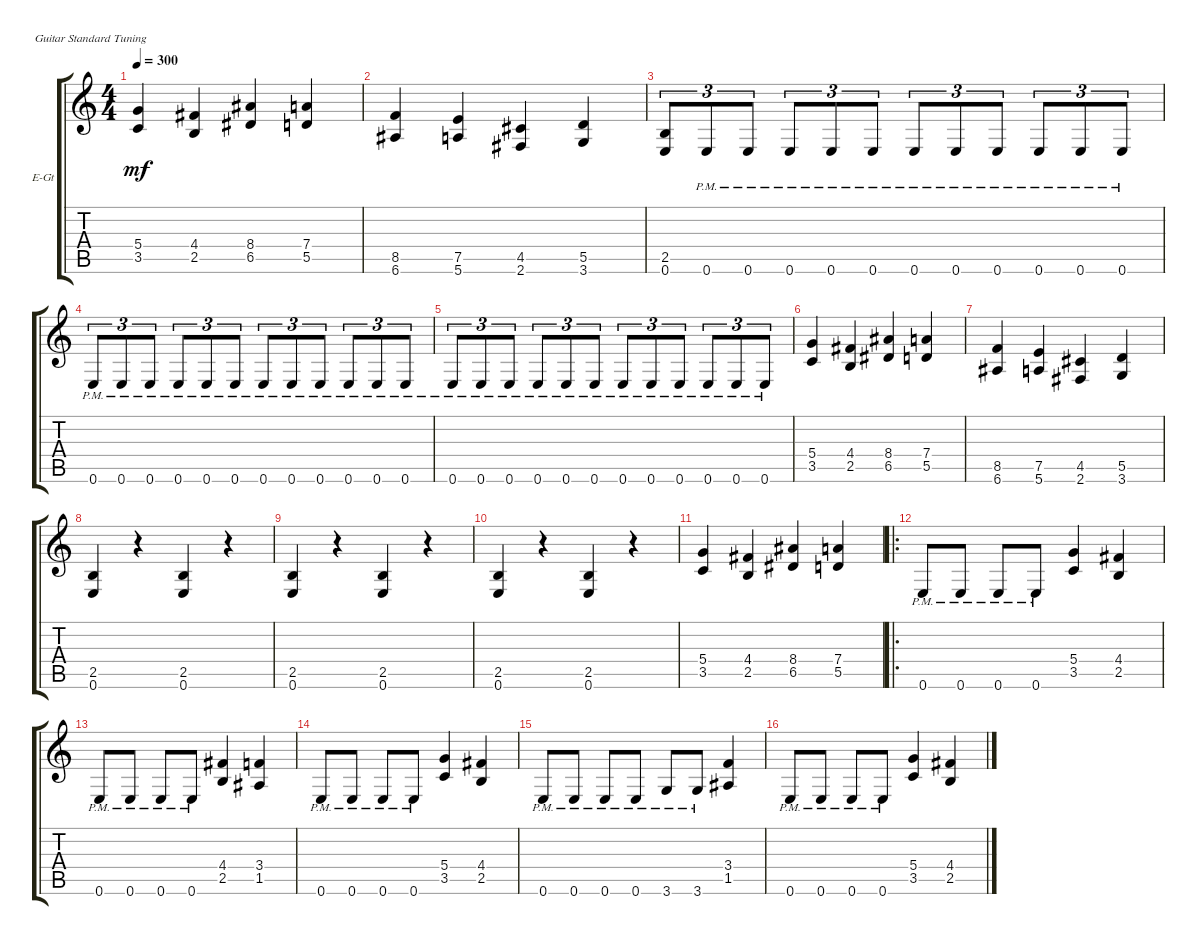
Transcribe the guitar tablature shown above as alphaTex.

\defaultSystemsLayout 4
\bracketExtendMode groupsimilarinstruments
\firstSystemTrackNameOrientation horizontal
\otherSystemsTrackNameOrientation horizontal
\track ("Electric Guitar" "E-Gt") {instrument electricguitarclean}
\staff {score tabs}
\tuning (E4 B3 G3 D3 A2 E2)
\ts (4 4)
\tempo 300
\clef g2
\scale
0.485477
\ks c
(3.5 5.4).4{dy mf instrument electricguitarclean} (2.5 4.4).4 (6.5 8.4).4 (5.5 7.4).4 |
\scale
0.257261 (6.6 8.5).4 (5.6 7.5).4 (2.6 4.5).4 (3.6 5.5).4 |
\scale
0.257261 (0.6 2.5).8{tu (3 2)} 0.6{pm}.8{tu (3 2)} 0.6{pm}.8{tu (3 2)} 0.6{pm}.8{tu (3 2)} 0.6{pm}.8{tu (3 2)} 0.6{pm}.8{tu (3 2)} 0.6{pm}.8{tu (3 2)} 0.6{pm}.8{tu (3 2)} 0.6{pm}.8{tu (3 2)} 0.6{pm}.8{tu (3 2)} 0.6{pm}.8{tu (3 2)} 0.6{pm}.8{tu (3 2)} |
\scale
0.333333 0.6{pm}.8{tu (3 2)} 0.6{pm}.8{tu (3 2)} 0.6{pm}.8{tu (3 2)} 0.6{pm}.8{tu (3 2)} 0.6{pm}.8{tu (3 2)} 0.6{pm}.8{tu (3 2)} 0.6{pm}.8{tu (3 2)} 0.6{pm}.8{tu (3 2)} 0.6{pm}.8{tu (3 2)} 0.6{pm}.8{tu (3 2)} 0.6{pm}.8{tu (3 2)} 0.6{pm}.8{tu (3 2)} |
\scale
0.333333 0.6{pm}.8{tu (3 2)} 0.6{pm}.8{tu (3 2)} 0.6{pm}.8{tu (3 2)} 0.6{pm}.8{tu (3 2)} 0.6{pm}.8{tu (3 2)} 0.6{pm}.8{tu (3 2)} 0.6{pm}.8{tu (3 2)} 0.6{pm}.8{tu (3 2)} 0.6{pm}.8{tu (3 2)} 0.6{pm}.8{tu (3 2)} 0.6{pm}.8{tu (3 2)} 0.6{pm}.8{tu (3 2)} |
\scale
0.333333 (3.5 5.4).4 (2.5 4.4).4 (6.5 8.4).4 (5.5 7.4).4 |
\scale
0.333333 (6.6 8.5).4 (5.6 7.5).4 (2.6 4.5).4 (3.6 5.5).4 |
\scale
0.333333 (0.6 2.5).4 r.4 (0.6 2.5).4 r.4 |
\scale
0.333333 (0.6 2.5).4 r.4 (0.6 2.5).4 r.4 |
(0.6 2.5).4 r.4 (0.6 2.5).4 r.4 |
(3.5 5.4).4 (2.5 4.4).4 (6.5 8.4).4 (5.5 7.4).4 |
\ro
0.6{pm}.8 0.6{pm}.8 0.6{pm}.8 0.6{pm}.8 (3.5 5.4).4 (2.5 4.4).4 |
0.6{pm}.8 0.6{pm}.8 0.6{pm}.8 0.6{pm}.8 (2.5 4.4).4 (1.5 3.4).4 |
0.6{pm}.8 0.6{pm}.8 0.6{pm}.8 0.6{pm}.8 (3.5 5.4).4 (2.5 4.4).4 |
0.6{pm}.8 0.6{pm}.8 0.6{pm}.8 0.6{pm}.8 3.6{pm}.8 3.6{pm}.8 (1.5 3.4).4 |
0.6{pm}.8 0.6{pm}.8 0.6{pm}.8 0.6{pm}.8 (3.5 5.4).4 (2.5 4.4).4
